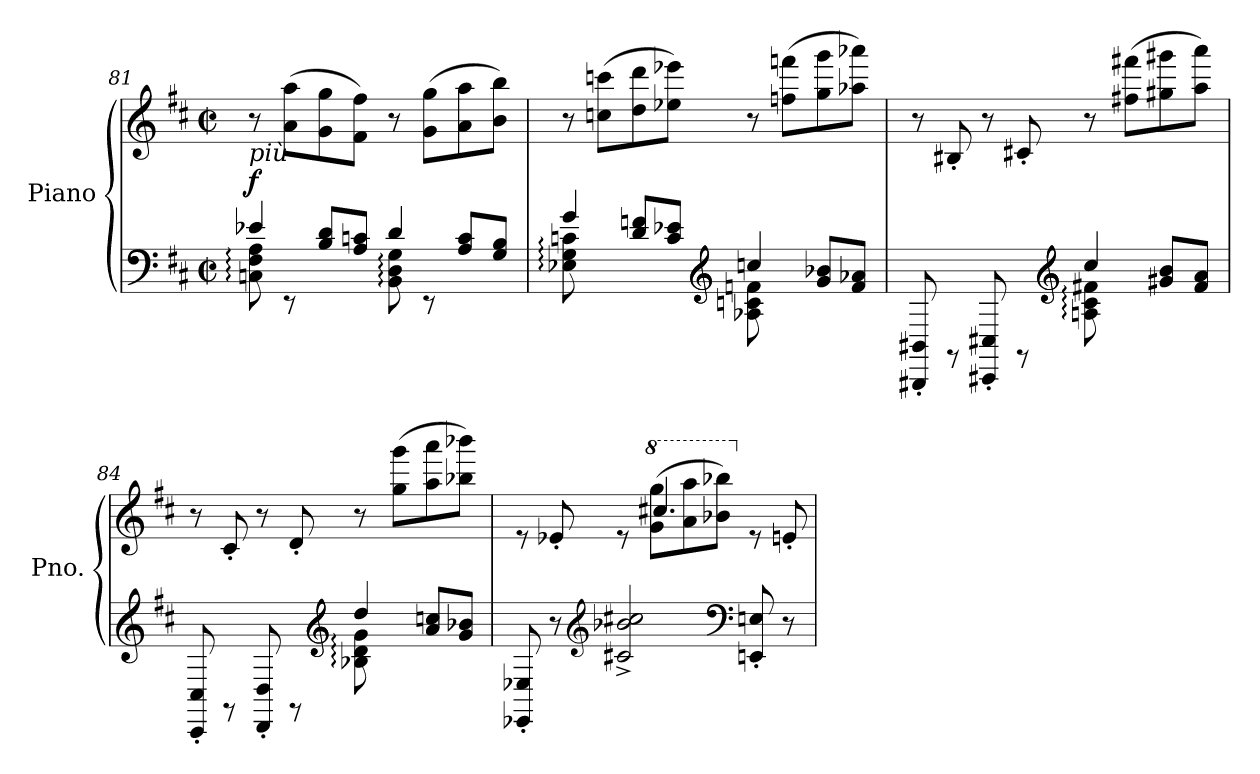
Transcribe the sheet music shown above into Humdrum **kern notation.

**kern	**kern	**dynam
*part1	*part1	*part1
*staff2	*staff1	*staff1/2
*I"Piano	*	*
*I'Pno.	*	*
*clefF4	*clefG2	*
*k[f#c#]	*k[f#c#]	*
*M2/2	*M2/2	*
*met(c|)	*met(c|)	*
=81	=81	=81
*^	*	*
!	!	!LO:TX:b:i:t=più	!
!	!	!	!LO:DY:a=2
8Cn\: 8F#\: 8A\:	4e-X/	8r	f
8rEE	.	(>8a\ 8aa\L	.
4ryy	8B/ 8d/L	8g\ 8gg\	.
.	8A/ 8cn/J	8f#\ 8ff#\J)	.
8BB\: 8D\: 8G\:	4d/	8r	.
8rEE	.	(>8g\ 8gg\L	.
4ryy	8A/ 8c/L	8a\ 8aa\	.
.	8G/ 8B/J	8b\ 8bb\J)	.
=82	=82	=82	=82
8E-X\: 8G\: 8cn\:	4g/	8r	.
8ryy	.	(>8ccn\ 8cccn\L	.
4ryy	8d/ 8fn/L	8dd\ 8ddd\	.
.	8c/ 8e-X/J	8ee-X\ 8eee-X\J)	.
*clefG2	*	*	*
8A-X\ 8cn\ 8fn\	4ccn/	8r	.
8ryy	.	(>8ffn\ 8fffn\L	.
4ryy	8g/ 8b-X/L	8gg\ 8ggg\	.
.	8f/ 8a-X/J	8aa-X\ 8aaa-X\J)	.
!!LO:LB:g=z
=83	=83	=83	=83
8BBB#X/' 8BB#X/'	2ryy	8r	.
8rGG	.	8B#X'/	.
8CC#X/' 8C#X/'	.	8r	.
8rGG	.	8c#X'/	.
*clefG2	*	*	*
8An\: 8c#\: 8f#X\:	4cc#/	8r	.
8ryy	.	(>8ff#X\ 8fff#X\L	.
4ryy	8g#X/ 8b/L	8gg#X\ 8ggg#X\	.
.	8f#/ 8a/J	8aa\ 8aaa\J)	.
=84	=84	=84	=84
8CC#/' 8C#/'	2ryy	8r	.
8rGG	.	8c#'/	.
8DD/' 8D/'	.	8r	.
8rGG	.	8d'/	.
*clefG2	*	*	*
8B-X\: 8d\: 8g\:	4dd/	8r	.
8ryy	.	(>8gg\ 8ggg\L	.
4ryy	8a/ 8ccn/L	8aa\ 8aaa\	.
.	8g/ 8b-X/J	8bb-X\ 8bbb-X\J)	.
*v	*v	*	*
!!LO:LB:g=z
=85	=85	=85
*	*^	*
8EE-X/' 8E-X/'	8re	4.ryy	.
8r	8e-X'/	.	.
*clefG2	*	*	*
2c#X/^ 2b-X/^ 2cc#X/^	8re	.	.
*	*8va	*	*
.	(>8gg\ 8ggg\L	4.ccc#X/	.
.	8aa\ 8aaa\	.	.
.	8bb-X\ 8bbb-X\J)	.	.
*clefF4	*	*	*
*	*X8va	*	*
8EEn/' 8En/'	8re	4ryy	.
8r	8en'/	.	.
*	*v	*v	*
=	=	=
*-	*-	*-
